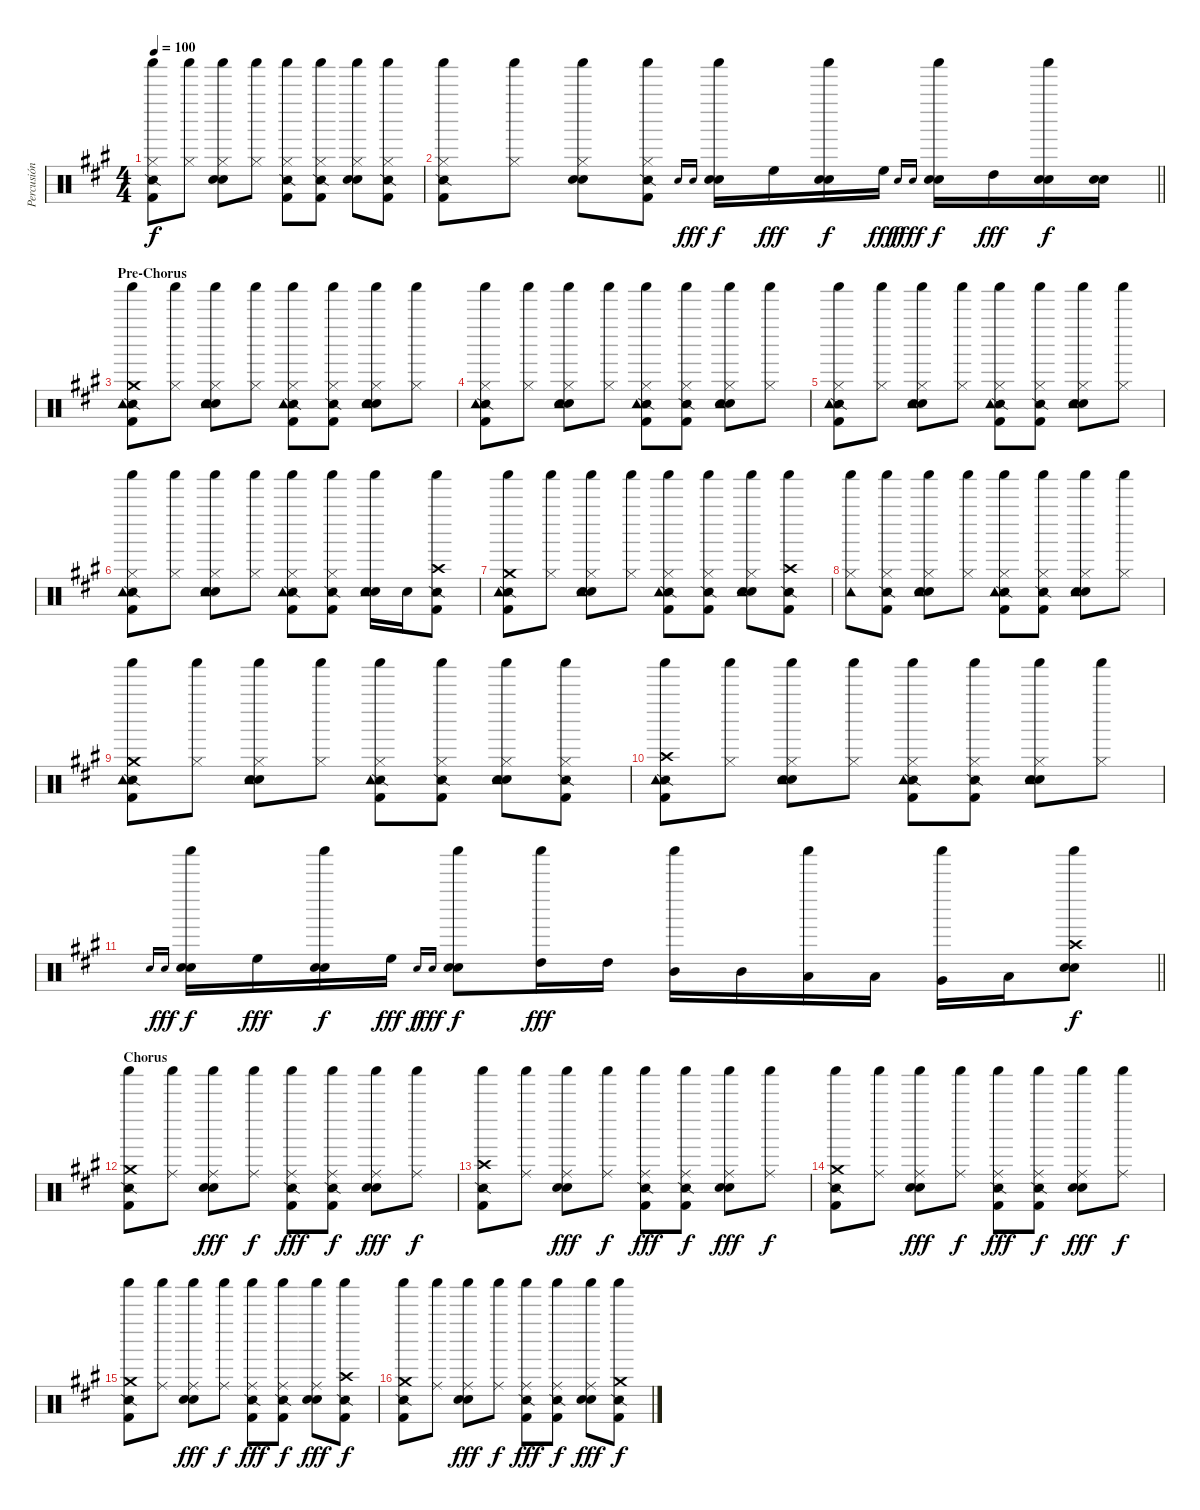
\track ("Percusión" "Percusión") {instrument percussion}
\staff {score}
\articulation defaults
\ts (4 4)
\tempo 100
\clef neutral
\ks a
("Hi-Hat (closed)" "Kick (hit) 2" "Snare (side stick) 2" "Shaker (hit)").8{dy f} ("Hi-Hat (closed)" "Shaker (hit)").8 ("Hi-Hat (closed)" "Snare (hit) 2" "Electric Snare (hit)" "Shaker (hit)").8 ("Hi-Hat (closed)" "Shaker (hit)").8 ("Hi-Hat (closed)" "Kick (hit) 2" "Snare (side stick) 2" "Shaker (hit)").8 ("Hi-Hat (closed)" "Kick (hit) 2" "Snare (side stick) 2" "Shaker (hit)").8 ("Hi-Hat (closed)" "Snare (hit) 2" "Electric Snare (hit)" "Shaker (hit)").8 ("Hi-Hat (closed)" "Kick (hit) 2" "Snare (side stick) 2" "Shaker (hit)").8 |
\barLineRight lightlight
("Hi-Hat (closed)" "Kick (hit) 2" "Snare (side stick) 2" "Shaker (hit)").8 ("Hi-Hat (closed)" "Shaker (hit)").8 ("Hi-Hat (closed)" "Snare (hit) 2" "Electric Snare (hit)" "Shaker (hit)").8 ("Hi-Hat (closed)" "Kick (hit) 2" "Snare (side stick) 2" "Shaker (hit)").8 "Snare (hit) 2".16{gr onbeat} "Electric Snare (hit)".16{gr onbeat dy fff} ("Snare (hit) 2" "Electric Snare (hit)" "Shaker (hit)").16{dy f} "High Floor Tom (hit)".16{dy fff} ("Snare (hit) 2" "Electric Snare (hit)" "Shaker (hit)").16{dy f} "High Floor Tom (hit)".16{dy fff} "Snare (hit) 2".16{gr onbeat dy f} "Electric Snare (hit)".16{gr onbeat dy fff} ("Snare (hit) 2" "Electric Snare (hit)" "Shaker (hit)").16{dy f} "High Tom (hit)".16{dy fff} ("Snare (hit) 2" "Electric Snare (hit)" "Shaker (hit)").16{dy f} ("Snare (hit) 2" "Electric Snare (hit)").16 |
\section ("" "Pre-Chorus")
("Crash medium (hit)" "Kick (hit) 2" "Snare (side stick) 2" "Tambourine (hit)" "Shaker (hit)").8 ("Hi-Hat (closed)" "Shaker (hit)").8 ("Hi-Hat (closed)" "Snare (hit) 2" "Electric Snare (hit)" "Tambourine (hit)" "Shaker (hit)").8 ("Hi-Hat (closed)" "Shaker (hit)").8 ("Hi-Hat (closed)" "Kick (hit) 2" "Snare (side stick) 2" "Tambourine (hit)" "Shaker (hit)").8 ("Hi-Hat (closed)" "Kick (hit) 2" "Snare (side stick) 2" "Shaker (hit)").8 ("Hi-Hat (closed)" "Snare (hit) 2" "Electric Snare (hit)" "Tambourine (hit)" "Shaker (hit)").8 ("Hi-Hat (closed)" "Shaker (hit)").8 |
("Hi-Hat (closed)" "Kick (hit) 2" "Snare (side stick) 2" "Tambourine (hit)" "Shaker (hit)").8 ("Hi-Hat (closed)" "Shaker (hit)").8 ("Hi-Hat (closed)" "Snare (hit) 2" "Electric Snare (hit)" "Tambourine (hit)" "Shaker (hit)").8 ("Hi-Hat (closed)" "Shaker (hit)").8 ("Hi-Hat (closed)" "Kick (hit) 2" "Snare (side stick) 2" "Tambourine (hit)" "Shaker (hit)").8 ("Hi-Hat (closed)" "Kick (hit) 2" "Snare (side stick) 2" "Shaker (hit)").8 ("Hi-Hat (closed)" "Snare (hit) 2" "Electric Snare (hit)" "Tambourine (hit)" "Shaker (hit)").8 ("Hi-Hat (closed)" "Shaker (hit)").8 |
("Hi-Hat (closed)" "Kick (hit) 2" "Snare (side stick) 2" "Tambourine (hit)" "Shaker (hit)").8 ("Hi-Hat (closed)" "Shaker (hit)").8 ("Hi-Hat (closed)" "Snare (hit) 2" "Electric Snare (hit)" "Tambourine (hit)" "Shaker (hit)").8 ("Hi-Hat (closed)" "Shaker (hit)").8 ("Hi-Hat (closed)" "Kick (hit) 2" "Snare (side stick) 2" "Tambourine (hit)" "Shaker (hit)").8 ("Hi-Hat (closed)" "Kick (hit) 2" "Snare (side stick) 2" "Shaker (hit)").8 ("Hi-Hat (closed)" "Snare (hit) 2" "Electric Snare (hit)" "Tambourine (hit)" "Shaker (hit)").8 ("Hi-Hat (closed)" "Shaker (hit)").8 |
("Hi-Hat (closed)" "Kick (hit) 2" "Snare (side stick) 2" "Tambourine (hit)" "Shaker (hit)").8 ("Hi-Hat (closed)" "Shaker (hit)").8 ("Hi-Hat (closed)" "Snare (hit) 2" "Electric Snare (hit)" "Tambourine (hit)" "Shaker (hit)").8 ("Hi-Hat (closed)" "Shaker (hit)").8 ("Hi-Hat (closed)" "Kick (hit) 2" "Snare (side stick) 2" "Tambourine (hit)" "Shaker (hit)").8 ("Hi-Hat (closed)" "Kick (hit) 2" "Snare (side stick) 2" "Shaker (hit)").8 ("Snare (hit) 2" "Electric Snare (hit)" "Tambourine (hit)" "Shaker (hit)").16 "Snare (hit) 2".16 ("Crash high (hit)" "Kick (hit) 2" "Snare (side stick) 2" "Shaker (hit)").8 |
("Crash medium (hit)" "Kick (hit) 2" "Snare (side stick) 2" "Tambourine (hit)" "Shaker (hit)").8 ("Hi-Hat (closed)" "Shaker (hit)").8 ("Hi-Hat (closed)" "Snare (hit) 2" "Electric Snare (hit)" "Tambourine (hit)" "Shaker (hit)").8 ("Hi-Hat (closed)" "Shaker (hit)").8 ("Hi-Hat (closed)" "Kick (hit) 2" "Snare (side stick) 2" "Tambourine (hit)" "Shaker (hit)").8 ("Hi-Hat (closed)" "Kick (hit) 2" "Snare (side stick) 2" "Shaker (hit)").8 ("Hi-Hat (closed)" "Snare (hit) 2" "Electric Snare (hit)" "Tambourine (hit)" "Shaker (hit)").8 ("Crash high (hit)" "Kick (hit) 2" "Snare (side stick) 2" "Shaker (hit)").8 |
("Hi-Hat (closed)" "Tambourine (hit)" "Shaker (hit)").8 ("Hi-Hat (closed)" "Kick (hit) 2" "Snare (side stick) 2" "Shaker (hit)").8 ("Hi-Hat (closed)" "Snare (hit) 2" "Electric Snare (hit)" "Tambourine (hit)" "Shaker (hit)").8 ("Hi-Hat (closed)" "Shaker (hit)").8 ("Hi-Hat (closed)" "Kick (hit) 2" "Snare (side stick) 2" "Tambourine (hit)" "Shaker (hit)").8 ("Hi-Hat (closed)" "Kick (hit) 2" "Snare (side stick) 2" "Shaker (hit)").8 ("Hi-Hat (closed)" "Snare (hit) 2" "Electric Snare (hit)" "Tambourine (hit)" "Shaker (hit)").8 ("Hi-Hat (closed)" "Shaker (hit)").8 |
("Crash medium (hit)" "Kick (hit) 2" "Snare (side stick) 2" "Tambourine (hit)" "Shaker (hit)").8 ("Hi-Hat (closed)" "Shaker (hit)").8 ("Hi-Hat (closed)" "Snare (hit) 2" "Electric Snare (hit)" "Tambourine (hit)" "Shaker (hit)").8 ("Hi-Hat (closed)" "Shaker (hit)").8 ("Hi-Hat (closed)" "Kick (hit) 2" "Snare (side stick) 2" "Tambourine (hit)" "Shaker (hit)").8 ("Hi-Hat (closed)" "Kick (hit) 2" "Snare (side stick) 2" "Shaker (hit)").8 ("Hi-Hat (closed)" "Snare (hit) 2" "Electric Snare (hit)" "Tambourine (hit)" "Shaker (hit)").8 ("Hi-Hat (closed)" "Kick (hit) 2" "Snare (side stick) 2" "Shaker (hit)").8 |
("Crash high (hit)" "Kick (hit) 2" "Snare (side stick) 2" "Tambourine (hit)" "Shaker (hit)").8 ("Hi-Hat (closed)" "Shaker (hit)").8 ("Hi-Hat (closed)" "Snare (hit) 2" "Electric Snare (hit)" "Tambourine (hit)" "Shaker (hit)").8 ("Hi-Hat (closed)" "Shaker (hit)").8 ("Hi-Hat (closed)" "Kick (hit) 2" "Snare (side stick) 2" "Tambourine (hit)" "Shaker (hit)").8 ("Hi-Hat (closed)" "Kick (hit) 2" "Snare (side stick) 2" "Shaker (hit)").8 ("Hi-Hat (closed)" "Snare (hit) 2" "Electric Snare (hit)" "Tambourine (hit)" "Shaker (hit)").8 ("Hi-Hat (closed)" "Shaker (hit)").8 |
\barLineRight lightlight "Snare (hit) 2".16{gr onbeat} "Electric Snare (hit)".16{gr onbeat dy fff}
("Snare (hit) 2" "Electric Snare (hit)" "Shaker (hit)").16{dy f} "High Floor Tom (hit)".16{dy fff} ("Snare (hit) 2" "Electric Snare (hit)" "Shaker (hit)").16{dy f} "High Floor Tom (hit)".16{dy fff} "Snare (hit) 2".16{gr onbeat dy f} "Electric Snare (hit)".16{gr onbeat dy fff} ("Snare (hit) 2" "Electric Snare (hit)" "Shaker (hit)").8{dy f} ("High Tom (hit)" "Shaker (hit)").16{dy fff} "High Tom (hit)".16 ("Mid Tom (hit)" "Shaker (hit)").16 "Mid Tom (hit)".16 ("Low Tom (hit)" "Shaker (hit)").16 "Low Tom (hit)".16 ("Very Low Tom (hit)" "Shaker (hit)").16 "Low Floor Tom (hit)".16 ("Crash high (hit)" "Snare (hit) 2" "Electric Snare (hit)" "Shaker (hit)").8{dy f} |
\section ("" "Chorus")
("Crash medium (hit)" "Kick (hit) 2" "Snare (side stick) 2" "Shaker (hit)").8 ("Ride (middle)" "Shaker (hit)").8 ("Ride (middle)" "Snare (hit) 2" "Electric Snare (hit)" "Shaker (hit)").8{dy fff} ("Ride (middle)" "Shaker (hit)").8{dy f} ("Ride (middle)" "Kick (hit) 2" "Snare (side stick) 2" "Shaker (hit)").8{dy fff} ("Ride (middle)" "Kick (hit) 2" "Snare (side stick) 2" "Shaker (hit)").8{dy f} ("Ride (middle)" "Snare (hit) 2" "Electric Snare (hit)" "Shaker (hit)").8{dy fff} ("Ride (middle)" "Shaker (hit)").8{dy f} |
("Crash high (hit)" "Kick (hit) 2" "Snare (side stick) 2" "Shaker (hit)").8 ("Ride (middle)" "Shaker (hit)").8 ("Ride (middle)" "Snare (hit) 2" "Electric Snare (hit)" "Shaker (hit)").8{dy fff} ("Ride (middle)" "Shaker (hit)").8{dy f} ("Ride (middle)" "Kick (hit) 2" "Snare (side stick) 2" "Shaker (hit)").8{dy fff} ("Ride (middle)" "Kick (hit) 2" "Snare (side stick) 2" "Shaker (hit)").8{dy f} ("Ride (middle)" "Snare (hit) 2" "Electric Snare (hit)" "Shaker (hit)").8{dy fff} ("Ride (middle)" "Shaker (hit)").8{dy f} |
("Crash medium (hit)" "Kick (hit) 2" "Snare (side stick) 2" "Shaker (hit)").8 ("Ride (middle)" "Shaker (hit)").8 ("Ride (middle)" "Snare (hit) 2" "Electric Snare (hit)" "Shaker (hit)").8{dy fff} ("Ride (middle)" "Shaker (hit)").8{dy f} ("Ride (middle)" "Kick (hit) 2" "Snare (side stick) 2" "Shaker (hit)").8{dy fff} ("Ride (middle)" "Kick (hit) 2" "Snare (side stick) 2" "Shaker (hit)").8{dy f} ("Ride (middle)" "Snare (hit) 2" "Electric Snare (hit)" "Shaker (hit)").8{dy fff} ("Ride (middle)" "Shaker (hit)").8{dy f} |
("Crash medium (hit)" "Kick (hit) 2" "Snare (side stick) 2" "Shaker (hit)").8 ("Ride (middle)" "Shaker (hit)").8 ("Ride (middle)" "Snare (hit) 2" "Electric Snare (hit)" "Shaker (hit)").8{dy fff} ("Ride (middle)" "Shaker (hit)").8{dy f} ("Ride (middle)" "Kick (hit) 2" "Snare (side stick) 2" "Shaker (hit)").8{dy fff} ("Ride (middle)" "Kick (hit) 2" "Snare (side stick) 2" "Shaker (hit)").8{dy f} ("Ride (middle)" "Snare (hit) 2" "Electric Snare (hit)" "Shaker (hit)").8{dy fff} ("Crash high (hit)" "Kick (hit) 2" "Snare (side stick) 2" "Shaker (hit)").8{dy f} |
("Crash medium (hit)" "Kick (hit) 2" "Snare (side stick) 2" "Shaker (hit)").8 ("Ride (middle)" "Shaker (hit)").8 ("Ride (middle)" "Snare (hit) 2" "Electric Snare (hit)" "Shaker (hit)").8{dy fff} ("Ride (middle)" "Shaker (hit)").8{dy f} ("Ride (middle)" "Kick (hit) 2" "Snare (side stick) 2" "Shaker (hit)").8{dy fff} ("Ride (middle)" "Kick (hit) 2" "Snare (side stick) 2" "Shaker (hit)").8{dy f} ("Ride (middle)" "Snare (hit) 2" "Electric Snare (hit)" "Shaker (hit)").8{dy fff} ("Crash medium (hit)" "Kick (hit) 2" "Snare (side stick) 2" "Shaker (hit)").8{dy f}
